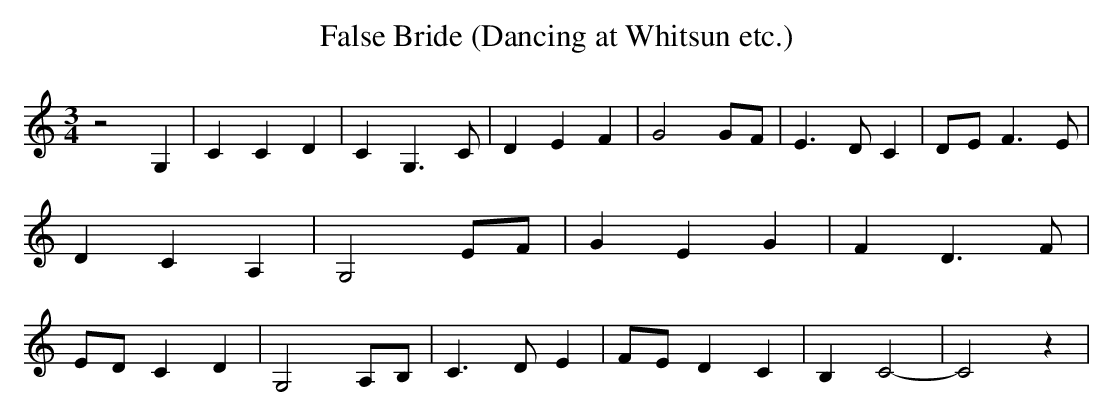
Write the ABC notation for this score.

X:1
T:False Bride (Dancing at Whitsun etc.)
M:3/4
L:1/4
K:C
 z2 G,| C C D| C G,3/2 C/2| D E F| G2G/2-F/2| E3/2 D/2 C|D/2-E/2 F3/2 E/2|\
 D C A,| G,2 E/2F/2| G E G| F D3/2 F/2|E/2-D/2 C D| G,2A,/2-B,/2| C3/2 D/2 E|\
 F/2E/2 D C| B, C2-| C2 z|
